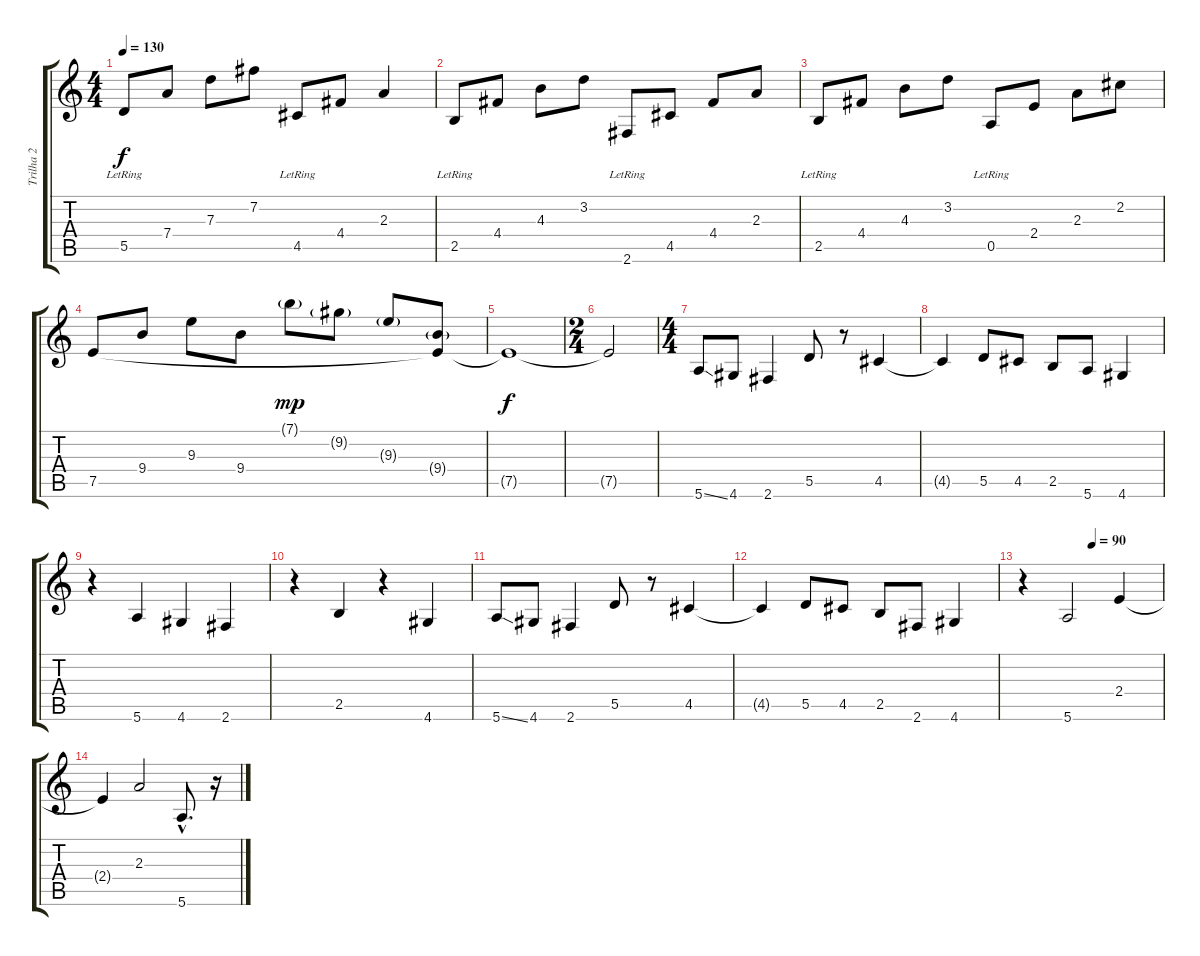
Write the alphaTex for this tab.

\track ("Trilha 2" "Trilha 2") {instrument acousticguitarsteel}
\staff {score tabs}
\tuning (E4 B3 G3 D3 A2 E2) {hide}
\ts (4 4)
\tempo 130
\clef g2
\ks c
5.5{lr}.8{dy f} 7.4.8 7.3.8 7.2.8 4.5{lr}.8 4.4.8 2.3.4 |
2.5{lr}.8 4.4.8 4.3.8 3.2.8 2.6{lr}.8 4.5.8 4.4.8 2.3.8 |
2.5{lr}.8 4.4.8 4.3.8 3.2.8 0.5{lr}.8 2.4.8 2.3.8 2.2.8 |
7.5.8 9.4.8 9.3.8 9.4.8 7.1{g}.8{dy mp} 9.2{g}.8 9.3{g}.8 (9.4{g} 7.5{t}).8 |
7.5{t}.1{dy f} |
\ts (2 4)
7.5{t}.2 |
\ts (4 4)
5.6{ss}.8 4.6.8 2.6.4 5.5.8 r.8 4.5.4 |
4.5{t}.4 5.5.8 4.5.8 2.5.8 5.6.8 4.6.4 |
r.4 5.6.4 4.6.4 2.6.4 |
r.4 2.5.4 r.4 4.6.4 |
5.6{ss}.8 4.6.8 2.6.4 5.5.8 r.8 4.5.4 |
4.5{t}.4 5.5.8 4.5.8 2.5.8 2.6.8 4.6.4 |
\tempo (90 0.5)
r.4 5.6.2 2.4.4 |
2.4{t}.4 2.3.2 5.6{hac}.8{d} r.16
